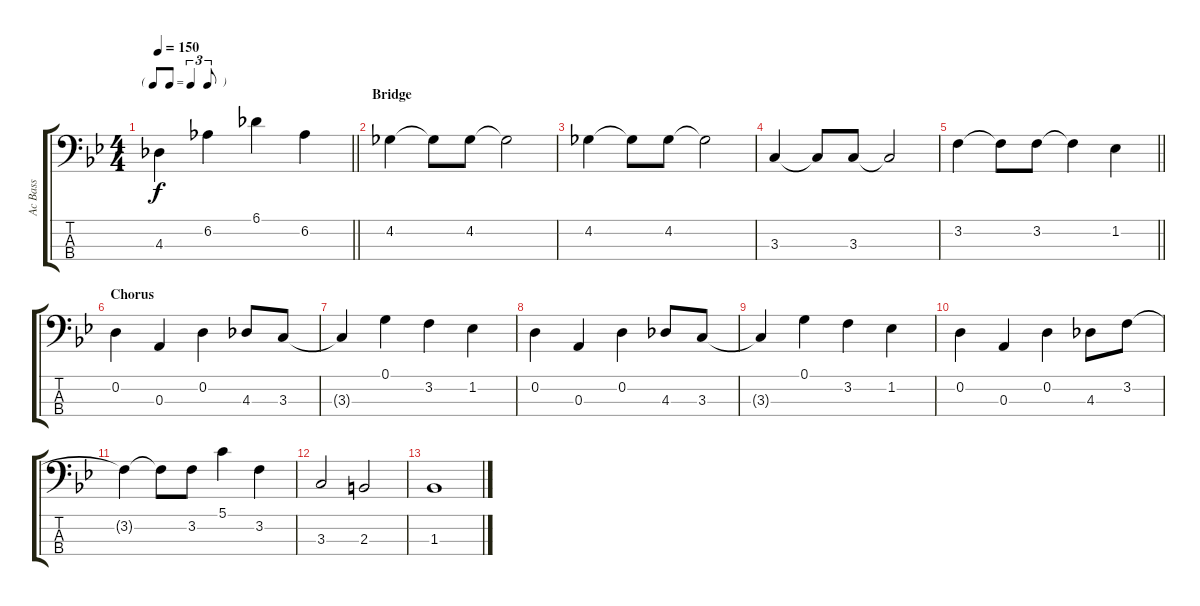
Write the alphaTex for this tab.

\track ("Ac Bass" "Ac Bass") {instrument acousticbass}
\staff {score tabs}
\tuning (G2 D2 A1 E1) {hide}
\ts (4 4)
\tf triplet8th
\tempo 150
\clef f4
\barLineRight lightlight
\ks bb
4.3.4{dy f} 6.2.4 6.1.4 6.2.4 |
\section ("" "Bridge")
4.2.4 4.2{t}.8 4.2.8 4.2{t}.2 |
4.2.4 4.2{t}.8 4.2.8 4.2{t}.2 |
3.3.4 3.3{t}.8 3.3.8 3.3{t}.2 |
\barLineRight lightlight
3.2.4 3.2{t}.8 3.2.8 3.2{t}.4 1.2.4 |
\section ("" "Chorus")
0.2.4 0.3.4 0.2.4 4.3.8 3.3.8 |
3.3{t}.4 0.1.4 3.2.4 1.2.4 |
0.2.4 0.3.4 0.2.4 4.3.8 3.3.8 |
3.3{t}.4 0.1.4 3.2.4 1.2.4 |
0.2.4 0.3.4 0.2.4 4.3.8 3.2.8 |
3.2{t}.4 3.2{t}.8 3.2.8 5.1.4 3.2.4 |
3.3.2 2.3.2 |
1.3.1
